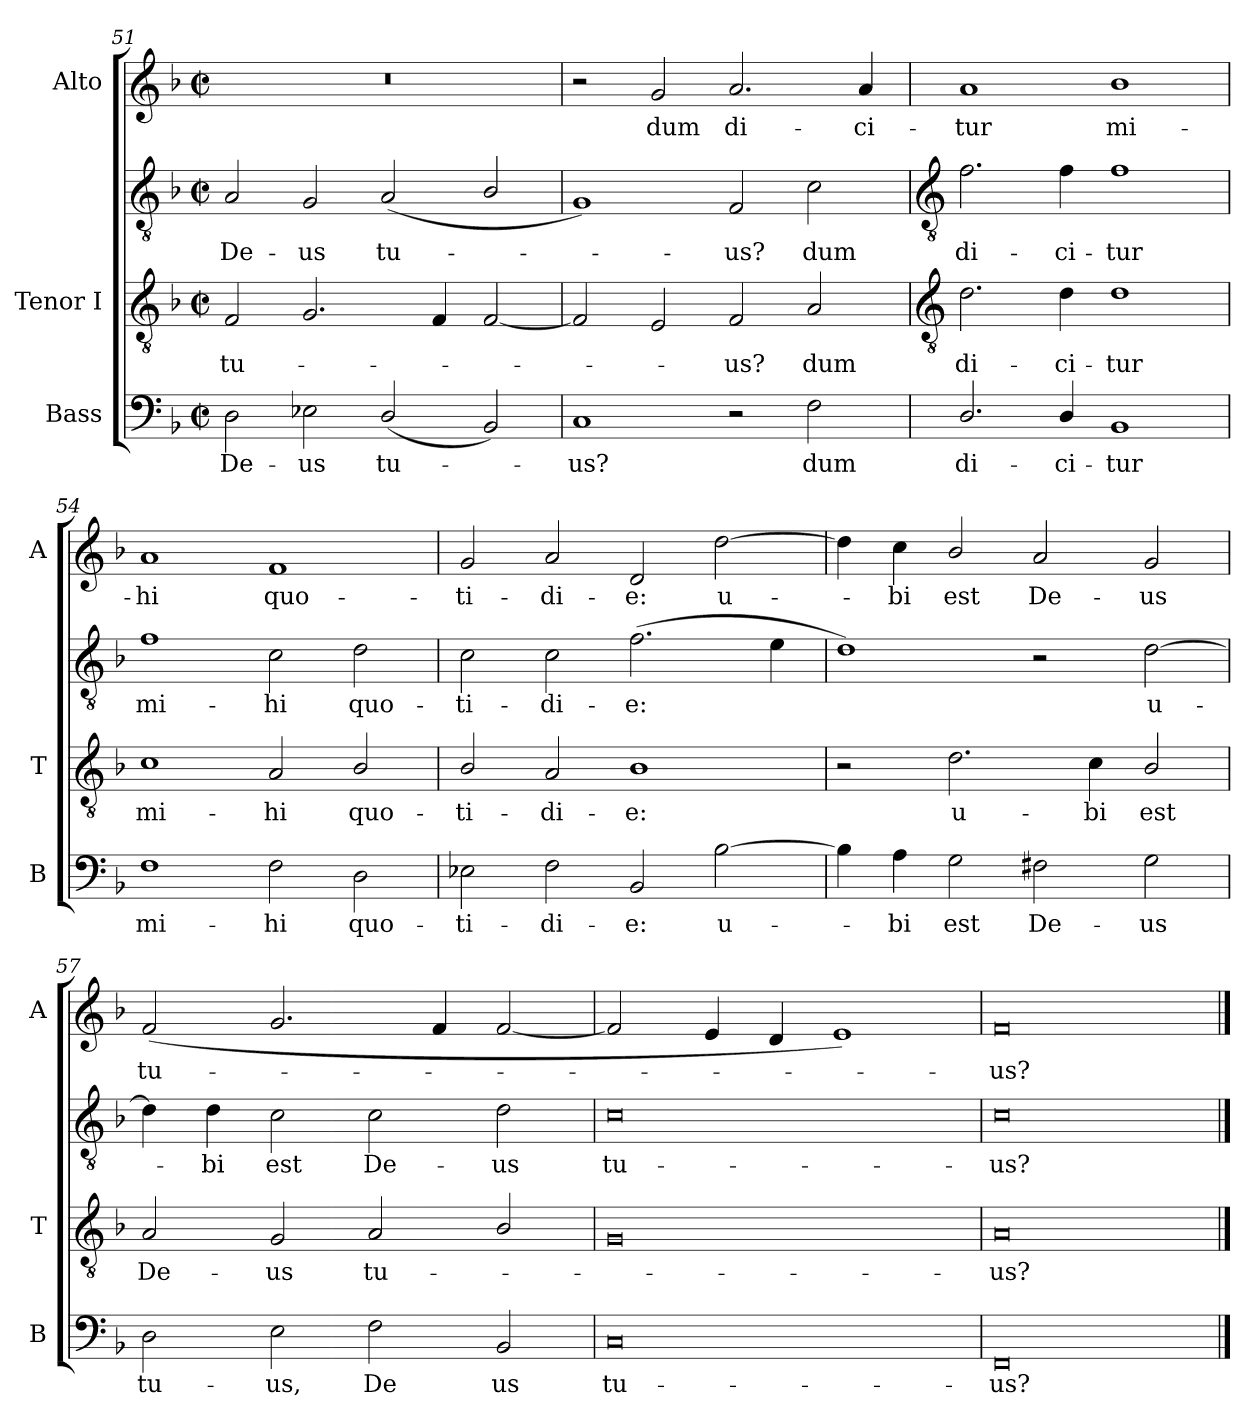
**kern	**text	**kern	**text	**kern	**text	**kern	**text
*part3	*part3	*part2	*part2	*part2	*part2	*part1	*part1
*staff4	*staff4	*staff3	*staff3	*staff2	*staff2	*staff1	*staff1
*I"Bass	*	*I"Tenor I	*	*	*	*I"Alto	*
*I'B	*	*I'T	*	*	*	*I'A	*
*clefF4	*	*clefGv2	*	*clefGv2	*	*clefG2	*
*k[b-]	*	*k[b-]	*	*k[b-]	*	*k[b-]	*
*F:	*	*F:	*	*F:	*	*F:	*
*M4/2	*	*M4/2	*	*M4/2	*	*M4/2	*
*met(c|)	*	*met(c|)	*	*met(c|)	*	*met(c|)	*
=51	=51	=51	=51	=51	=51	=51	=51
!	!LO:LY:b	!	!LO:LY:b	!	!LO:LY:b	!	!
2D	De-	2F	tu-	2A	De-	0r	.
!	!LO:LY:b	!	!	!	!LO:LY:b	!	!
2E-X	-us	2.G	.	2G	-us	.	.
!	!LO:LY:b	!	!	!	!LO:LY:b	!	!
(<2D/	tu-	.	.	(<2A	tu-	.	.
.	.	4F	.	.	.	.	.
2BB-)	.	[2F	.	2B-/	.	.	.
=52	=52	=52	=52	=52	=52	=52	=52
!	!LO:LY:b	!	!	!	!	!	!
1C	us?	2F]	.	1G)	.	2r	.
!	!	!	!	!	!	!	!LO:LY:b
.	.	2E	.	.	.	2g	dum
!	!	!	!LO:LY:b	!	!LO:LY:b	!	!LO:LY:b
2r	.	2F	us?	2F	us?	2.a	di-
!	!LO:LY:b	!	!LO:LY:b	!	!LO:LY:b	!	!
2F	dum	2A	dum	2c	dum	.	.
!	!	!	!	!	!	!	!LO:LY:b
.	.	.	.	.	.	4a	-ci-
!!LO:LB:g=z
=53	=53	=53	=53	=53	=53	=53	=53
*	*	*clefGv2	*	*clefGv2	*	*	*
!	!LO:LY:b	!	!LO:LY:b	!	!LO:LY:b	!	!LO:LY:b
2.D/	di-	2.d	di-	2.f	di-	1a	-tur
!	!LO:LY:b	!	!LO:LY:b	!	!LO:LY:b	!	!
4D/	-ci-	4d	-ci-	4f	-ci-	.	.
!	!LO:LY:b	!	!LO:LY:b	!	!LO:LY:b	!	!LO:LY:b
1BB-	-tur	1d	-tur	1f	-tur	1b-	mi-
=54	=54	=54	=54	=54	=54	=54	=54
!	!LO:LY:b	!	!LO:LY:b	!	!LO:LY:b	!	!LO:LY:b
1F	mi-	1c	-mi-	1f	mi-	1a	-hi
!	!LO:LY:b	!	!LO:LY:b	!	!LO:LY:b	!	!LO:LY:b
2F	-hi	2A	-hi	2c	-hi	1f	quo-
!	!LO:LY:b	!	!LO:LY:b	!	!LO:LY:b	!	!
2D	quo-	2B-/	quo-	2d	quo-	.	.
=55	=55	=55	=55	=55	=55	=55	=55
!	!LO:LY:b	!	!LO:LY:b	!	!LO:LY:b	!	!LO:LY:b
2E-X	-ti-	2B-/	ti-	2c	-ti-	2g	-ti-
!	!LO:LY:b	!	!LO:LY:b	!	!LO:LY:b	!	!LO:LY:b
2F	-di-	2A	-di-	2c	-di-	2a	-di-
!	!LO:LY:b	!	!LO:LY:b	!	!LO:LY:b	!	!LO:LY:b
2BB-	-e:	1B-	-e:	(>2.f	-e:	2d	-e:
!	!LO:LY:b	!	!	!	!	!	!LO:LY:b
[2B-	u-	.	.	.	.	[2dd	u-
.	.	.	.	4e	.	.	.
=56	=56	=56	=56	=56	=56	=56	=56
4B-]	.	2r	.	1d)	.	4dd]	.
!	!LO:LY:b	!	!	!	!	!	!LO:LY:b
4A	bi	.	.	.	.	4cc	bi
!	!LO:LY:b	!	!LO:LY:b	!	!	!	!LO:LY:b
2G	est	2.d	u-	.	.	2b-/	est
!	!LO:LY:b	!	!	!	!	!	!LO:LY:b
2F#X	De-	.	.	2r	.	2a	De-
!	!	!	!LO:LY:b	!	!	!	!
.	.	4c	-bi	.	.	.	.
!	!LO:LY:b	!	!LO:LY:b	!	!LO:LY:b	!	!LO:LY:b
2G	-us	2B-/	est	[2d	u-	2g	-us
=57	=57	=57	=57	=57	=57	=57	=57
!	!LO:LY:b	!	!LO:LY:b	!	!	!	!LO:LY:b
2D	tu-	2A	De-	4d]	.	(<2f	tu-
!	!	!	!	!	!LO:LY:b	!	!
.	.	.	.	4d	bi	.	.
!	!LO:LY:b	!	!LO:LY:b	!	!LO:LY:b	!	!
2E	-us,	2G	-us	2c	est	2.g	.
!	!LO:LY:b	!	!LO:LY:b	!	!LO:LY:b	!	!
2F	De	2A	tu-	2c	De-	.	.
.	.	.	.	.	.	4f	.
!	!LO:LY:b	!	!	!	!LO:LY:b	!	!
2BB-	us	2B-/	.	2d	-us	[2f	.
=58	=58	=58	=58	=58	=58	=58	=58
!	!LO:LY:b	!	!	!	!LO:LY:b	!	!
0C	tu-	0G	.	0c	tu-	2f]	.
.	.	.	.	.	.	4e	.
.	.	.	.	.	.	4d	.
.	.	.	.	.	.	1e)	.
=59	=59	=59	=59	=59	=59	=59	=59
!	!LO:LY:b	!	!LO:LY:b	!	!LO:LY:b	!	!LO:LY:b
0FF	-us?	0A	us?	0c	-us?	0f	us?
==	==	==	==	==	==	==	==
*-	*-	*-	*-	*-	*-	*-	*-
